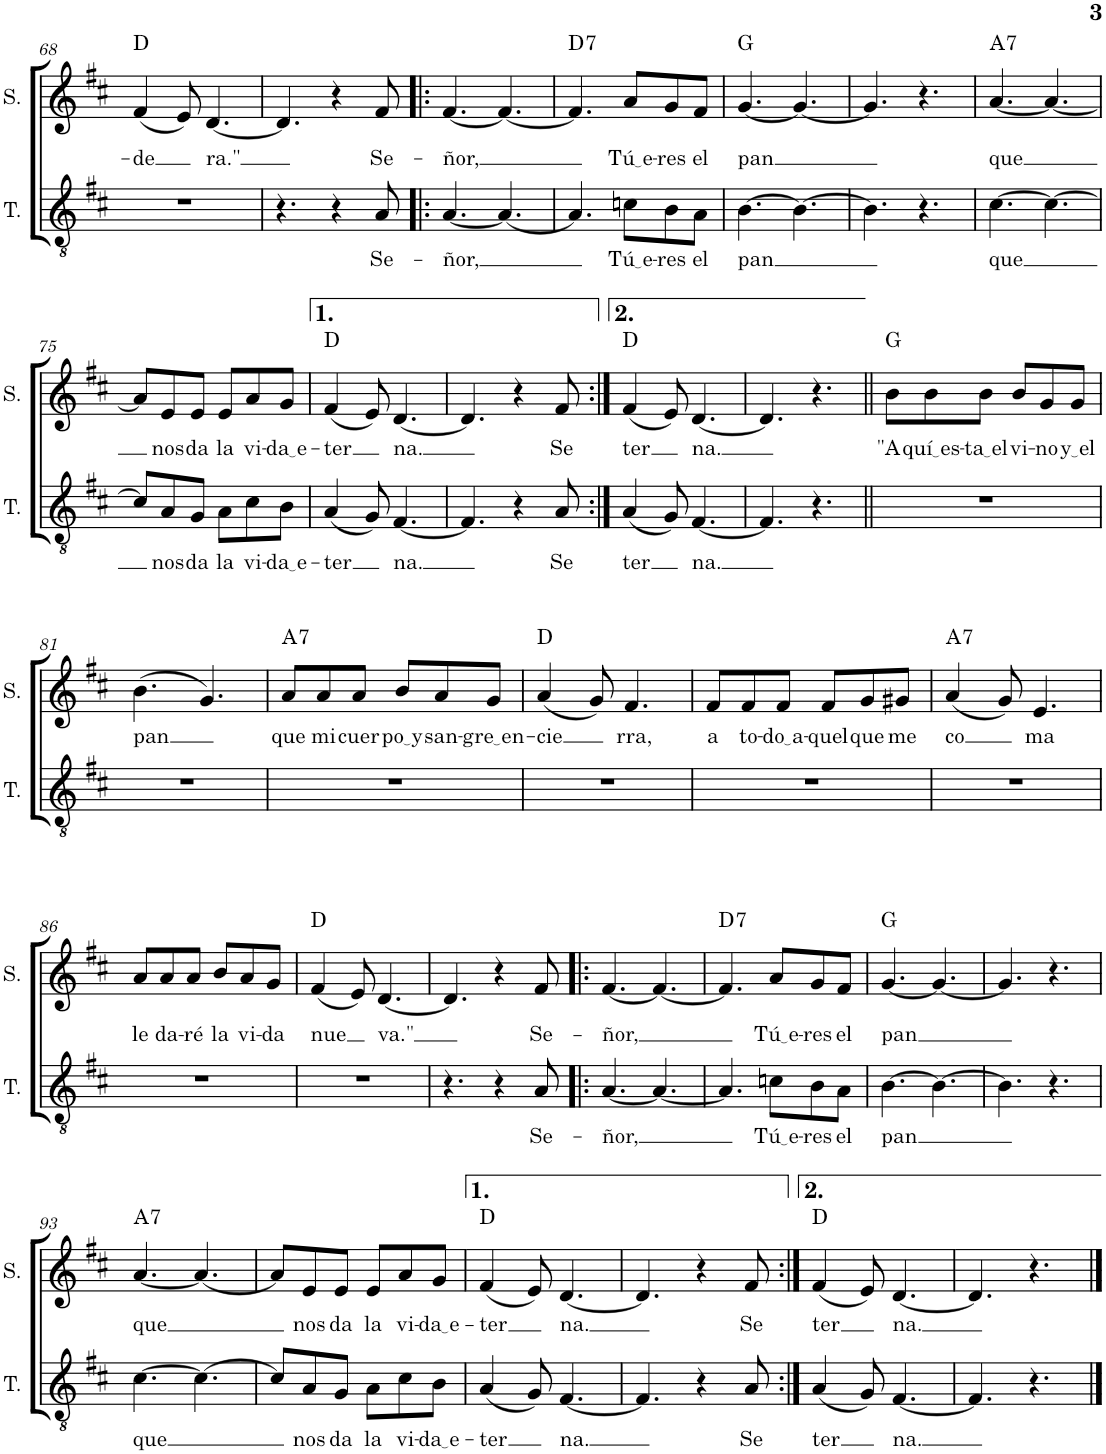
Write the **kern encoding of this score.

**kern	**text	**kern	**text	**harte
*part2	*part2	*part1	*part1	*part1
*staff2	*staff2	*staff1	*staff1	*
*I"Tenor	*	*I"Soprano	*	*
*I'T.	*	*I'S.	*	*
!!LO:PB:g=z
*clefGv2	*	*clefG2	*	*
*k[f#c#]	*	*k[f#c#]	*	*
*M6/8	*	*M6/8	*	*
=68	=68	=68	=68	=68
!	!	!	!LO:LY:b	!
2.r	.	(4f#/	-de	D:maj
.	.	8e/)	.	.
!	!	!	!LO:LY:b	!
.	.	[4.d/	ra."	.
=69	=69	=69	=69	=69
4.r	.	4.d/]	.	.
4r	.	4r	.	.
!	!LO:LY:b	!	!LO:LY:b	!
8A/	Se-	8f#/	Se-	.
=70!|:	=70!|:	=70!|:	=70!|:	=70!|:
!	!LO:LY:b	!	!LO:LY:b	!
[4.A/	-ñor,	[4.f#/	-ñor,	.
4.A/_	.	4.f#/_	.	.
=71	=71	=71	=71	=71
!	!	!	!	!LO:H:kt=7
4.A/]	.	4.f#/]	.	D:7
!	!LO:LY:b	!	!LO:LY:b	!
8cn\L	Tú e	8a/L	Tú e	.
!	!LO:LY:b	!	!LO:LY:b	!
8B\	-res	8g/	-res	.
!	!LO:LY:b	!	!LO:LY:b	!
8A\J	el	8f#/J	el	.
=72	=72	=72	=72	=72
!	!LO:LY:b	!	!LO:LY:b	!
[4.B\	pan	[4.g/	pan	G:maj
4.B\_	.	4.g/_	.	.
=73	=73	=73	=73	=73
4.B\]	.	4.g/]	.	.
4.r	.	4.r	.	.
=74	=74	=74	=74	=74
!	!LO:LY:b	!	!LO:LY:b	!LO:H:kt=7
[4.c#\	que	[4.a/	que	A:7
4.c#\_	.	4.a/_	.	.
!!LO:LB:g=z
=75	=75	=75	=75	=75
8c#/L]	.	8a/L]	.	.
!	!LO:LY:b	!	!LO:LY:b	!
8A/	nos	8e/	nos	.
!	!LO:LY:b	!	!LO:LY:b	!
8G/J	da	8e/J	da	.
!	!LO:LY:b	!	!LO:LY:b	!
8A\L	la	8e/L	la	.
!	!LO:LY:b	!	!LO:LY:b	!
8c#\	vi-	8a/	vi-	.
!	!LO:LY:b	!	!LO:LY:b	!
8B\J	da e	8g/J	da e	.
=76	=76	=76	=76	=76
!	!LO:LY:b	!	!LO:LY:b	!
(4A/	-ter	(4f#/	-ter	D:maj
8G/)	.	8e/)	.	.
!	!LO:LY:b	!	!LO:LY:b	!
[4.F#/	na.	[4.d/	na.	.
=77	=77	=77	=77	=77
4.F#/]	.	4.d/]	.	.
4r	.	4r	.	.
!	!LO:LY:b	!	!LO:LY:b	!
8A/	Se	8f#/	Se	.
=78:|!	=78:|!	=78:|!	=78:|!	=78:|!
!	!LO:LY:b	!	!LO:LY:b	!
(4A/	-ter	(4f#/	-ter	D:maj
8G/)	.	8e/)	.	.
!	!LO:LY:b	!	!LO:LY:b	!
[4.F#/	na.	[4.d/	na.	.
=79	=79	=79	=79	=79
4.F#/]	.	4.d/]	.	.
4.r	.	4.r	.	.
=80||	=80||	=80||	=80||	=80||
!	!	!	!LO:LY:b	!
2.r	.	8b\L	"A	G:maj
!	!	!	!LO:LY:b	!
.	.	8b\	quí es	.
!	!	!	!LO:LY:b	!
.	.	8b\J	ta el	.
!	!	!	!LO:LY:b	!
.	.	8b/L	vi-	.
!	!	!	!LO:LY:b	!
.	.	8g/	-no	.
!	!	!	!LO:LY:b	!
.	.	8g/J	y el	.
!!LO:LB:g=z
=81	=81	=81	=81	=81
!	!	!	!LO:LY:b	!
2.r	.	(4.b\	-pan	.
.	.	4.g/)	.	.
=82	=82	=82	=82	=82
!	!	!	!LO:LY:b	!LO:H:kt=7
2.r	.	8a/L	que	A:7
!	!	!	!LO:LY:b	!
.	.	8a/	mi	.
!	!	!	!LO:LY:b	!
.	.	8a/J	cuer	.
!	!	!	!LO:LY:b	!
.	.	8b/L	po y	.
!	!	!	!LO:LY:b	!
.	.	8a/	san-	.
!	!	!	!LO:LY:b	!
.	.	8g/J	gre en	.
=83	=83	=83	=83	=83
!	!	!	!LO:LY:b	!
2.r	.	(4a/	-cie	D:maj
.	.	8g/)	.	.
!	!	!	!LO:LY:b	!
.	.	4.f#/	rra,	.
=84	=84	=84	=84	=84
!	!	!	!LO:LY:b	!
2.r	.	8f#/L	a	.
!	!	!	!LO:LY:b	!
.	.	8f#/	to-	.
!	!	!	!LO:LY:b	!
.	.	8f#/J	do a	.
!	!	!	!LO:LY:b	!
.	.	8f#/L	-quel	.
!	!	!	!LO:LY:b	!
.	.	8g/	que	.
!	!	!	!LO:LY:b	!
.	.	8g#X/J	me	.
=85	=85	=85	=85	=85
!	!	!	!LO:LY:b	!LO:H:kt=7
2.r	.	(4a/	co	A:7
.	.	8g/)	.	.
!	!	!	!LO:LY:b	!
.	.	4.e/	ma	.
!!LO:LB:g=z
=86	=86	=86	=86	=86
!	!	!	!LO:LY:b	!
2.r	.	8a/L	le	.
!	!	!	!LO:LY:b	!
.	.	8a/	da-	.
!	!	!	!LO:LY:b	!
.	.	8a/J	-ré	.
!	!	!	!LO:LY:b	!
.	.	8b/L	la	.
!	!	!	!LO:LY:b	!
.	.	8a/	vi-	.
!	!	!	!LO:LY:b	!
.	.	8g/J	-da	.
=87	=87	=87	=87	=87
!	!	!	!LO:LY:b	!
2.r	.	(4f#/	nue	D:maj
.	.	8e/)	.	.
!	!	!	!LO:LY:b	!
.	.	[4.d/	va."	.
=88	=88	=88	=88	=88
4.r	.	4.d/]	.	.
4r	.	4r	.	.
!	!LO:LY:b	!	!LO:LY:b	!
8A/	Se-	8f#/	Se-	.
=89!|:	=89!|:	=89!|:	=89!|:	=89!|:
!	!LO:LY:b	!	!LO:LY:b	!
[4.A/	-ñor,	[4.f#/	-ñor,	.
4.A/_	.	4.f#/_	.	.
=90	=90	=90	=90	=90
!	!	!	!	!LO:H:kt=7
4.A/]	.	4.f#/]	.	D:7
!	!LO:LY:b	!	!LO:LY:b	!
8cn\L	Tú e	8a/L	Tú e	.
!	!LO:LY:b	!	!LO:LY:b	!
8B\	-res	8g/	-res	.
!	!LO:LY:b	!	!LO:LY:b	!
8A\J	el	8f#/J	el	.
=91	=91	=91	=91	=91
!	!LO:LY:b	!	!LO:LY:b	!
[4.B\	pan	[4.g/	pan	G:maj
4.B\_	.	4.g/_	.	.
=92	=92	=92	=92	=92
4.B\]	.	4.g/]	.	.
4.r	.	4.r	.	.
!!LO:LB:g=z
=93	=93	=93	=93	=93
!	!LO:LY:b	!	!LO:LY:b	!LO:H:kt=7
[4.c#\	que	[4.a/	que	A:7
4.c#\_	.	4.a/_	.	.
=94	=94	=94	=94	=94
8c#/L]	.	8a/L]	.	.
!	!LO:LY:b	!	!LO:LY:b	!
8A/	nos	8e/	nos	.
!	!LO:LY:b	!	!LO:LY:b	!
8G/J	da	8e/J	da	.
!	!LO:LY:b	!	!LO:LY:b	!
8A\L	la	8e/L	la	.
!	!LO:LY:b	!	!LO:LY:b	!
8c#\	vi-	8a/	vi-	.
!	!LO:LY:b	!	!LO:LY:b	!
8B\J	da e	8g/J	da e	.
=95	=95	=95	=95	=95
!	!LO:LY:b	!	!LO:LY:b	!
(4A/	-ter	(4f#/	-ter	D:maj
8G/)	.	8e/)	.	.
!	!LO:LY:b	!	!LO:LY:b	!
[4.F#/	na.	[4.d/	na.	.
=96	=96	=96	=96	=96
4.F#/]	.	4.d/]	.	.
4r	.	4r	.	.
!	!LO:LY:b	!	!LO:LY:b	!
8A/	Se	8f#/	Se	.
=97:|!	=97:|!	=97:|!	=97:|!	=97:|!
!	!LO:LY:b	!	!LO:LY:b	!
(4A/	-ter	(4f#/	-ter	D:maj
8G/)	.	8e/)	.	.
!	!LO:LY:b	!	!LO:LY:b	!
[4.F#/	na.	[4.d/	na.	.
=98	=98	=98	=98	=98
4.F#/]	.	4.d/]	.	.
4.r	.	4.r	.	.
==	==	==	==	==
*-	*-	*-	*-	*-
